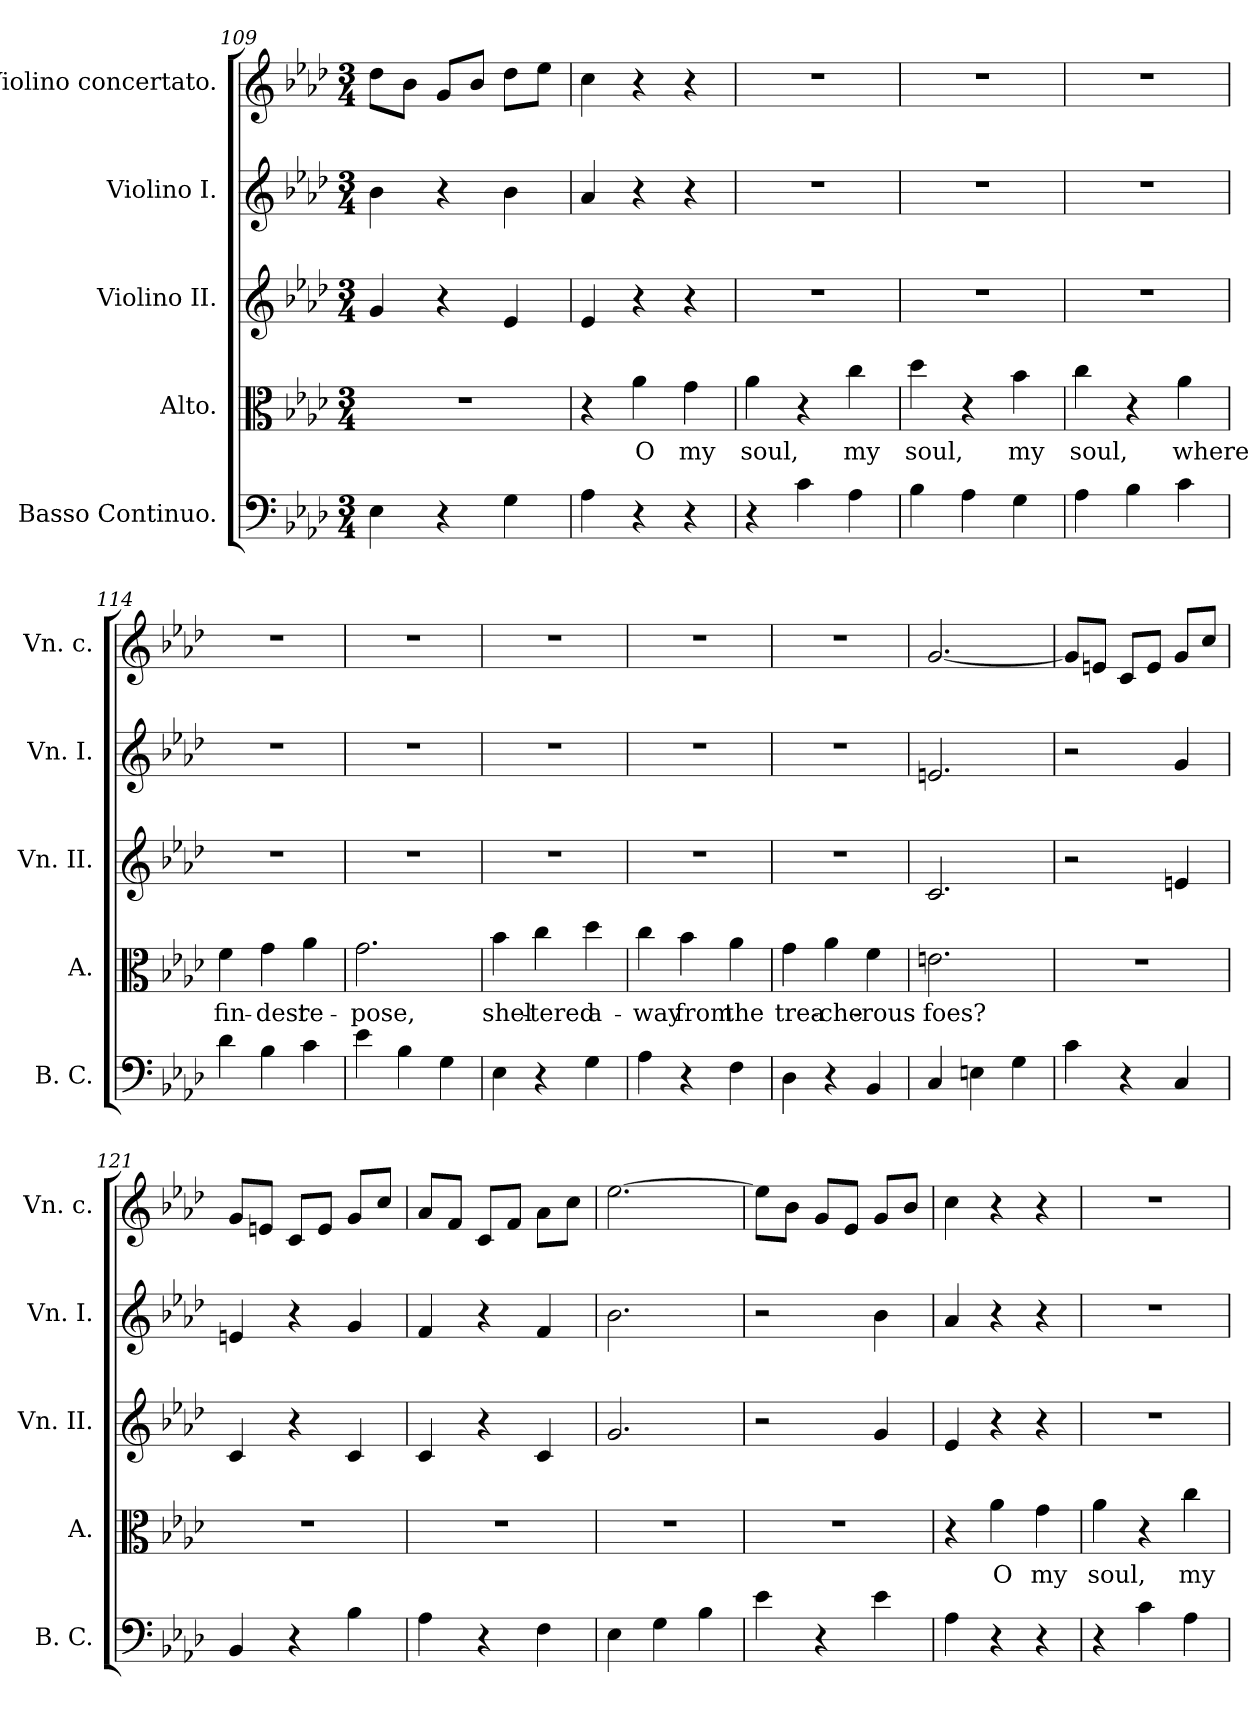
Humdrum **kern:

**kern	**kern	**text	**kern	**kern	**kern
*part5	*part4	*part4	*part3	*part2	*part1
*staff5	*staff4	*staff4	*staff3	*staff2	*staff1
*I"Basso Continuo.	*I"Alto.	*	*I"Violino II.	*I"Violino I.	*I"Violino concertato.
*I'B. C.	*I'A.	*	*I'Vn. II.	*I'Vn. I.	*I'Vn. c.
*clefF4	*clefC3	*	*clefG2	*clefG2	*clefG2
*k[b-e-a-d-]	*k[b-e-a-d-]	*	*k[b-e-a-d-]	*k[b-e-a-d-]	*k[b-e-a-d-]
*M3/4	*M3/4	*	*M3/4	*M3/4	*M3/4
=109	=109	=109	=109	=109	=109
4E-\	2.r	.	4g/	4b-\	8dd-\L
.	.	.	.	.	8b-\J
4r	.	.	4r	4r	8g/L
.	.	.	.	.	8b-/J
4G\	.	.	4e-/	4b-\	8dd-\L
.	.	.	.	.	8ee-\J
=110	=110	=110	=110	=110	=110
4A-\	4r	.	4e-/	4a-/	4cc\
!	!	!LO:LY:b	!	!	!
4r	4a-\	O	4r	4r	4r
!	!	!LO:LY:b	!	!	!
4r	4g\	my	4r	4r	4r
=111	=111	=111	=111	=111	=111
!	!	!LO:LY:b	!	!	!
4r	4a-\	soul,	2.r	2.r	2.r
4c\	4r	.	.	.	.
!	!	!LO:LY:b	!	!	!
4A-\	4cc\	my	.	.	.
=112	=112	=112	=112	=112	=112
!	!	!LO:LY:b	!	!	!
4B-\	4dd-\	soul,	2.r	2.r	2.r
4A-\	4r	.	.	.	.
!	!	!LO:LY:b	!	!	!
4G\	4b-\	my	.	.	.
=113	=113	=113	=113	=113	=113
!	!	!LO:LY:b	!	!	!
4A-\	4cc\	soul,	2.r	2.r	2.r
4B-\	4r	.	.	.	.
!	!	!LO:LY:b	!	!	!
4c\	4a-\	where	.	.	.
=114	=114	=114	=114	=114	=114
!	!	!LO:LY:b	!	!	!
4d-\	4f\	fin-	2.r	2.r	2.r
!	!	!LO:LY:b	!	!	!
4B-\	4g\	-dest	.	.	.
!	!	!LO:LY:b	!	!	!
4c\	4a-\	re-	.	.	.
=115	=115	=115	=115	=115	=115
!	!	!LO:LY:b	!	!	!
4e-\	2.g\	-pose,	2.r	2.r	2.r
4B-\	.	.	.	.	.
4G\	.	.	.	.	.
=116	=116	=116	=116	=116	=116
!	!	!LO:LY:b	!	!	!
4E-\	4b-\	shel-	2.r	2.r	2.r
!	!	!LO:LY:b	!	!	!
4r	4cc\	-tered	.	.	.
!	!	!LO:LY:b	!	!	!
4G\	4dd-\	a-	.	.	.
=117	=117	=117	=117	=117	=117
!	!	!LO:LY:b	!	!	!
4A-\	4cc\	-way	2.r	2.r	2.r
!	!	!LO:LY:b	!	!	!
4r	4b-\	from	.	.	.
!	!	!LO:LY:b	!	!	!
4F\	4a-\	the	.	.	.
=118	=118	=118	=118	=118	=118
!	!	!LO:LY:b	!	!	!
4D-\	4g\	trea-	2.r	2.r	2.r
!	!	!LO:LY:b	!	!	!
4r	4a-\	-che-	.	.	.
!	!	!LO:LY:b	!	!	!
4BB-/	4f\	-rous	.	.	.
=119	=119	=119	=119	=119	=119
!	!	!LO:LY:b	!	!	!
4C/	2.en\	foes?	2.c/	2.en/	[2.g/
4En\	.	.	.	.	.
4G\	.	.	.	.	.
=120	=120	=120	=120	=120	=120
4c\	2.r	.	2r	2r	8g/L]
.	.	.	.	.	8en/J
4r	.	.	.	.	8c/L
.	.	.	.	.	8e/J
4C/	.	.	4en/	4g/	8g/L
.	.	.	.	.	8cc/J
=121	=121	=121	=121	=121	=121
4BB-/	2.r	.	4c/	4en/	8g/L
.	.	.	.	.	8en/J
4r	.	.	4r	4r	8c/L
.	.	.	.	.	8e/J
4B-\	.	.	4c/	4g/	8g/L
.	.	.	.	.	8cc/J
=122	=122	=122	=122	=122	=122
4A-\	2.r	.	4c/	4f/	8a-/L
.	.	.	.	.	8f/J
4r	.	.	4r	4r	8c/L
.	.	.	.	.	8f/J
4F\	.	.	4c/	4f/	8a-\L
.	.	.	.	.	8cc\J
=123	=123	=123	=123	=123	=123
4E-\	2.r	.	2.g/	2.b-\	[2.ee-\
4G\	.	.	.	.	.
4B-\	.	.	.	.	.
=124	=124	=124	=124	=124	=124
4e-\	2.r	.	2r	2r	8ee-\L]
.	.	.	.	.	8b-\J
4r	.	.	.	.	8g/L
.	.	.	.	.	8e-/J
4e-\	.	.	4g/	4b-\	8g/L
.	.	.	.	.	8b-/J
=125	=125	=125	=125	=125	=125
4A-\	4r	.	4e-/	4a-/	4cc\
!	!	!LO:LY:b	!	!	!
4r	4a-\	O	4r	4r	4r
!	!	!LO:LY:b	!	!	!
4r	4g\	my	4r	4r	4r
=126	=126	=126	=126	=126	=126
!	!	!LO:LY:b	!	!	!
4r	4a-\	soul,	2.r	2.r	2.r
4c\	4r	.	.	.	.
!	!	!LO:LY:b	!	!	!
4A-\	4cc\	my	.	.	.
=	=	=	=	=	=
*-	*-	*-	*-	*-	*-
